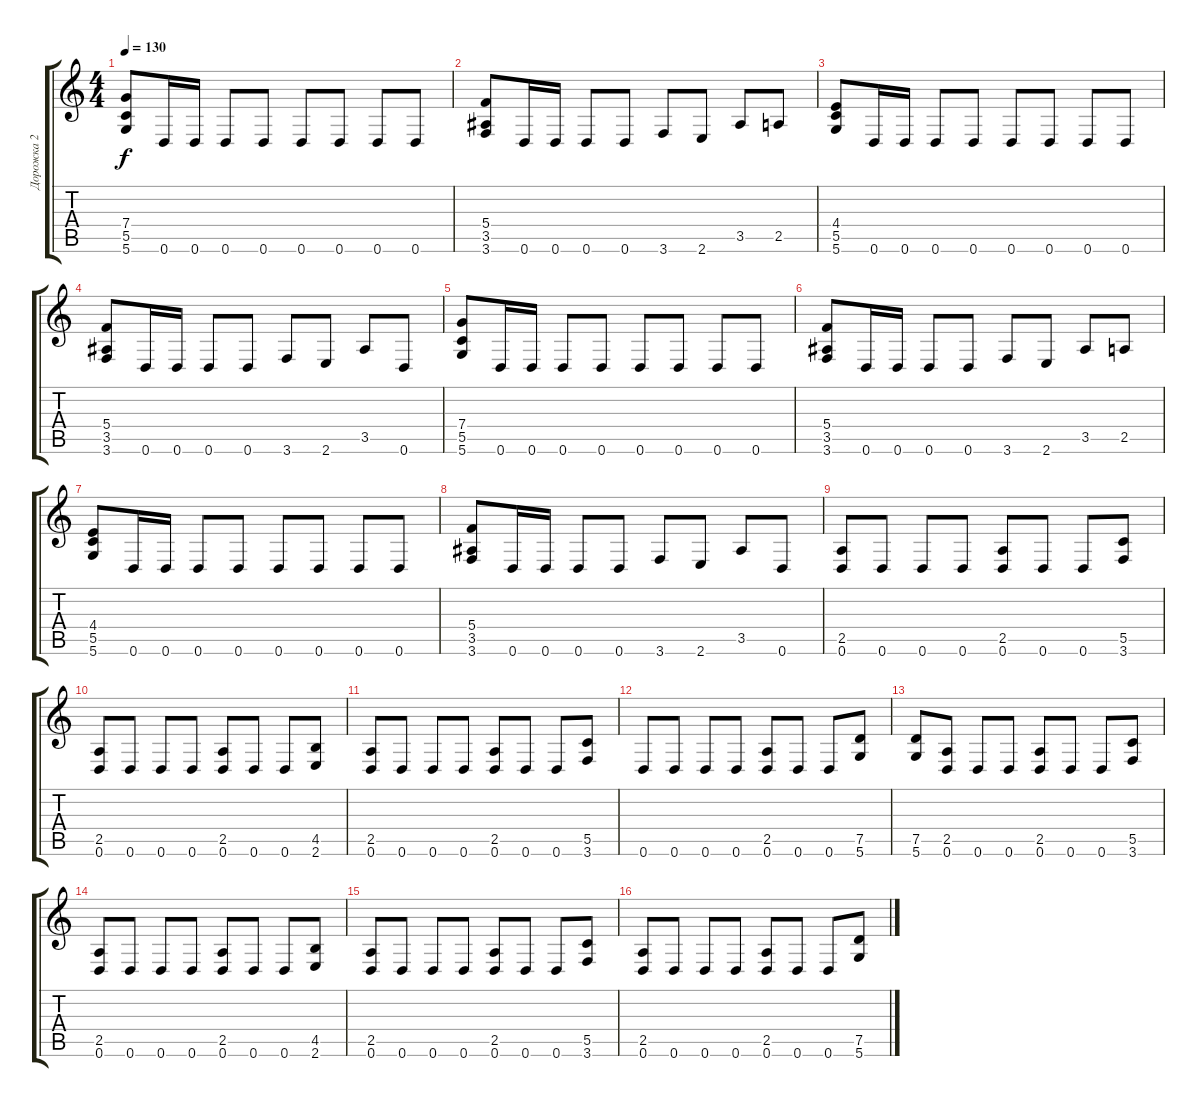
\track ("Дорожка 2" "Дорожка 2") {instrument distortionguitar}
\staff {score tabs}
\tuning (D4 A3 F3 C3 G2 D2) {hide}
\ts (4 4)
\tempo 130
\clef g2
\ks c
(7.4 5.5 5.6).8{dy f} 0.6.16 0.6.16 0.6.8 0.6.8 0.6.8 0.6.8 0.6.8 0.6.8 |
(5.4 3.5 3.6).8 0.6.16 0.6.16 0.6.8 0.6.8 3.6.8 2.6.8 3.5.8 2.5.8 |
(4.4 5.5 5.6).8 0.6.16 0.6.16 0.6.8 0.6.8 0.6.8 0.6.8 0.6.8 0.6.8 |
(5.4 3.5 3.6).8 0.6.16 0.6.16 0.6.8 0.6.8 3.6.8 2.6.8 3.5.8 0.6.8 |
(7.4 5.5 5.6).8 0.6.16 0.6.16 0.6.8 0.6.8 0.6.8 0.6.8 0.6.8 0.6.8 |
(5.4 3.5 3.6).8 0.6.16 0.6.16 0.6.8 0.6.8 3.6.8 2.6.8 3.5.8 2.5.8 |
(4.4 5.5 5.6).8 0.6.16 0.6.16 0.6.8 0.6.8 0.6.8 0.6.8 0.6.8 0.6.8 |
(5.4 3.5 3.6).8 0.6.16 0.6.16 0.6.8 0.6.8 3.6.8 2.6.8 3.5.8 0.6.8 |
(2.5 0.6).8 0.6.8 0.6.8 0.6.8 (2.5 0.6).8 0.6.8 0.6.8 (5.5 3.6).8 |
(2.5 0.6).8 0.6.8 0.6.8 0.6.8 (2.5 0.6).8 0.6.8 0.6.8 (4.5 2.6).8 |
(2.5 0.6).8 0.6.8 0.6.8 0.6.8 (2.5 0.6).8 0.6.8 0.6.8 (5.5 3.6).8 |
0.6.8 0.6.8 0.6.8 0.6.8 (2.5 0.6).8 0.6.8 0.6.8 (7.5 5.6).8 |
(7.5 5.6).8 (2.5 0.6).8 0.6.8 0.6.8 (2.5 0.6).8 0.6.8 0.6.8 (5.5 3.6).8 |
(2.5 0.6).8 0.6.8 0.6.8 0.6.8 (2.5 0.6).8 0.6.8 0.6.8 (4.5 2.6).8 |
(2.5 0.6).8 0.6.8 0.6.8 0.6.8 (2.5 0.6).8 0.6.8 0.6.8 (5.5 3.6).8 |
(2.5 0.6).8 0.6.8 0.6.8 0.6.8 (2.5 0.6).8 0.6.8 0.6.8 (7.5 5.6).8
